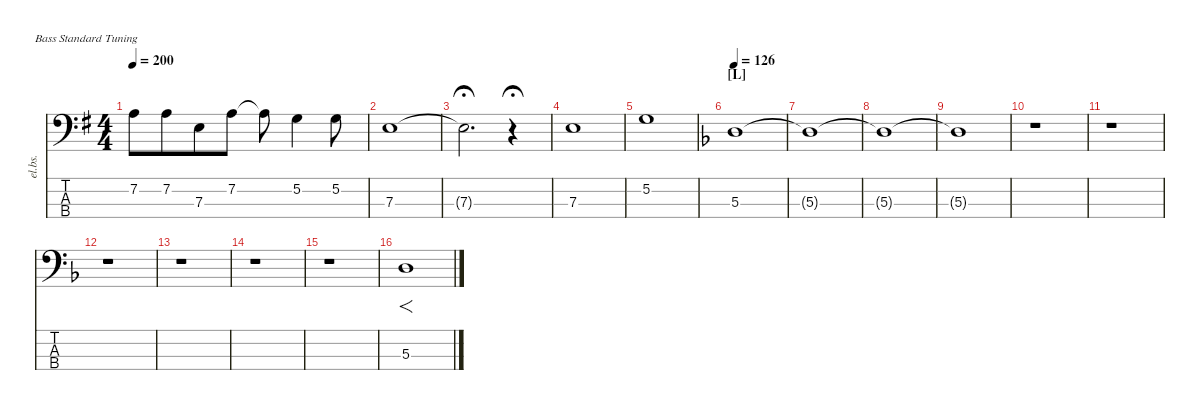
\defaultSystemsLayout 4
\hideDynamics
\bracketExtendMode nobrackets
\track ("E.Bass" "el.bs.") {instrument electricbassfinger}
\staff {score tabs}
\tuning (G2 D2 A1 E1)
\ts (4 4)
\tempo 200
\clef f4
\ks g
7.2{acc forcenatural}.8{dy mf} 7.2{acc forcenatural}.8{beam merge} 7.3{acc forcenatural}.8 7.2{acc forcenatural}.8 7.2{t acc forcenatural}.8 5.2{acc forcenatural}.4 5.2{acc forcenatural}.8 |
7.3{acc forcenatural}.1 |
7.3{t acc forcenatural}.2{d fermata (medium 0.12)} r.4{fermata (medium 0.12)} |
7.3{acc forcenatural}.1 |
5.2{acc forcenatural}.1 |
\section ("L" "")
\tempo 126
\ks f
5.3{acc forcenatural}.1 |
5.3{t acc forcenatural}.1 |
5.3{t acc forcenatural}.1 |
5.3{t acc forcenatural}.1 |
\scale
0.875987 r.1 |
\scale
0.427998 r.1 |
\scale
0.469449 r.1 |
\scale
0.427996 r.1 |
\scale
0.436286 r.1 |
\scale
0.436286 r.1 |
\scale
1.78763 5.3{acc forcenatural}.1{f}
